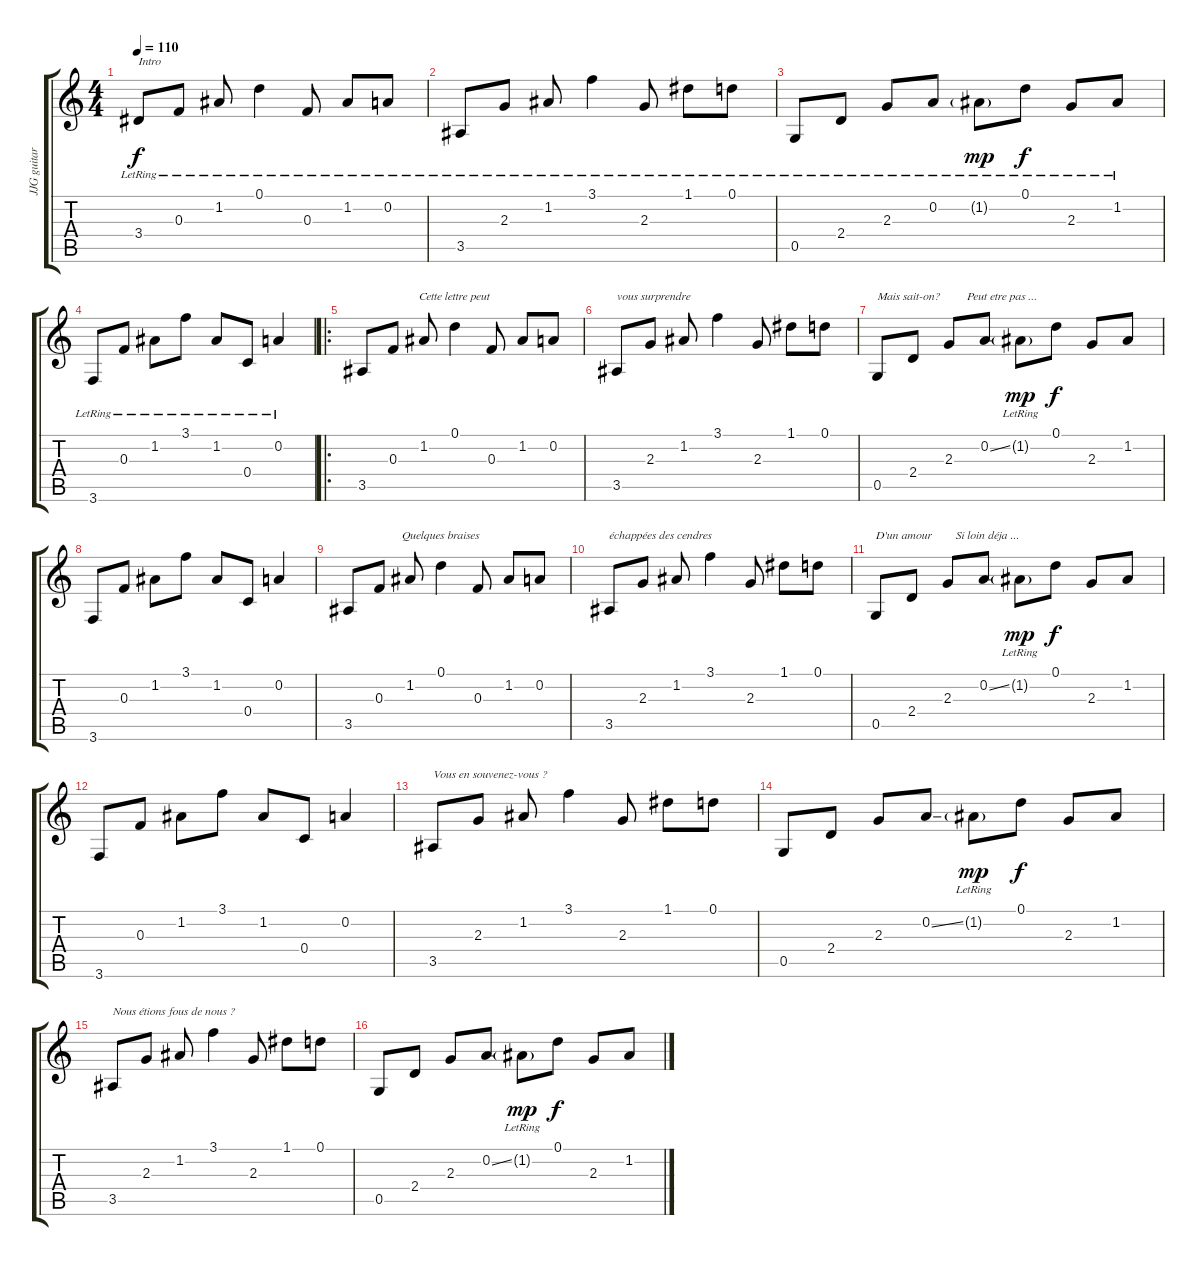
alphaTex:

\track ("JJG guitare" "JJG guitar") {instrument acousticguitarsteel}
\staff {score tabs}
\tuning (D4 A3 F3 C3 G2 D2) {hide}
\ts (4 4)
\tempo 110
\clef g2
\ks c
3.4{lr}.8{txt "Intro" dy f instrument acousticguitarsteel} 0.3{lr}.8 1.2{lr}.8 0.1{lr}.4 0.3{lr}.8 1.2{lr}.8 0.2{lr}.8 |
3.5{lr}.8 2.3{lr}.8 1.2{lr}.8 3.1{lr}.4 2.3{lr}.8 1.1{lr}.8 0.1{lr}.8 |
0.5{lr}.8 2.4{lr}.8 2.3{lr}.8 0.2{lr}.8 1.2{g lr}.8{dy mp} 0.1{lr}.8{dy f} 2.3{lr}.8 1.2{lr}.8 |
3.6{lr}.8 0.3{lr}.8 1.2{lr}.8 3.1{lr}.8 1.2{lr}.8 0.4{lr}.8 0.2{lr}.4 |
\ro
3.5.8{txt "                   Cette lettre peut"} 0.3.8 1.2.8{txt "       "} 0.1.4{txt "     "} 0.3.8 1.2.8 0.2.8 |
3.5.8{txt "vous surprendre"} 2.3.8 1.2.8 3.1.4 2.3.8 1.1.8 0.1.8 |
0.5.8{txt "Mais sait-on?         Peut etre pas ..."} 2.4.8 2.3.8 0.2{ss}.8 1.2{g lr}.8{dy mp} 0.1.8{dy f} 2.3.8 1.2.8 |
3.6.8 0.3.8 1.2.8 3.1.8 1.2.8 0.4.8 0.2.4 |
3.5.8{txt "                  Quelques braises"} 0.3.8 1.2.8{txt "       "} 0.1.4{txt "     "} 0.3.8 1.2.8 0.2.8 |
3.5.8{txt "échappées des cendres"} 2.3.8 1.2.8 3.1.4 2.3.8 1.1.8 0.1.8 |
0.5.8{txt "D'un amour        Si loin déja ..."} 2.4.8 2.3.8 0.2{ss}.8 1.2{g lr}.8{dy mp} 0.1.8{dy f} 2.3.8 1.2.8 |
3.6.8 0.3.8 1.2.8 3.1.8 1.2.8 0.4.8 0.2.4 |
3.5.8{txt "Vous en souvenez-vous ?"} 2.3.8 1.2.8 3.1.4 2.3.8 1.1.8 0.1.8 |
0.5.8 2.4.8 2.3.8 0.2{ss}.8 1.2{g lr}.8{dy mp} 0.1.8{dy f} 2.3.8 1.2.8 |
3.5.8{txt "Nous étions fous de nous ?"} 2.3.8 1.2.8 3.1.4 2.3.8 1.1.8 0.1.8 |
0.5.8 2.4.8 2.3.8 0.2{ss}.8 1.2{g lr}.8{dy mp} 0.1.8{dy f} 2.3.8 1.2.8
